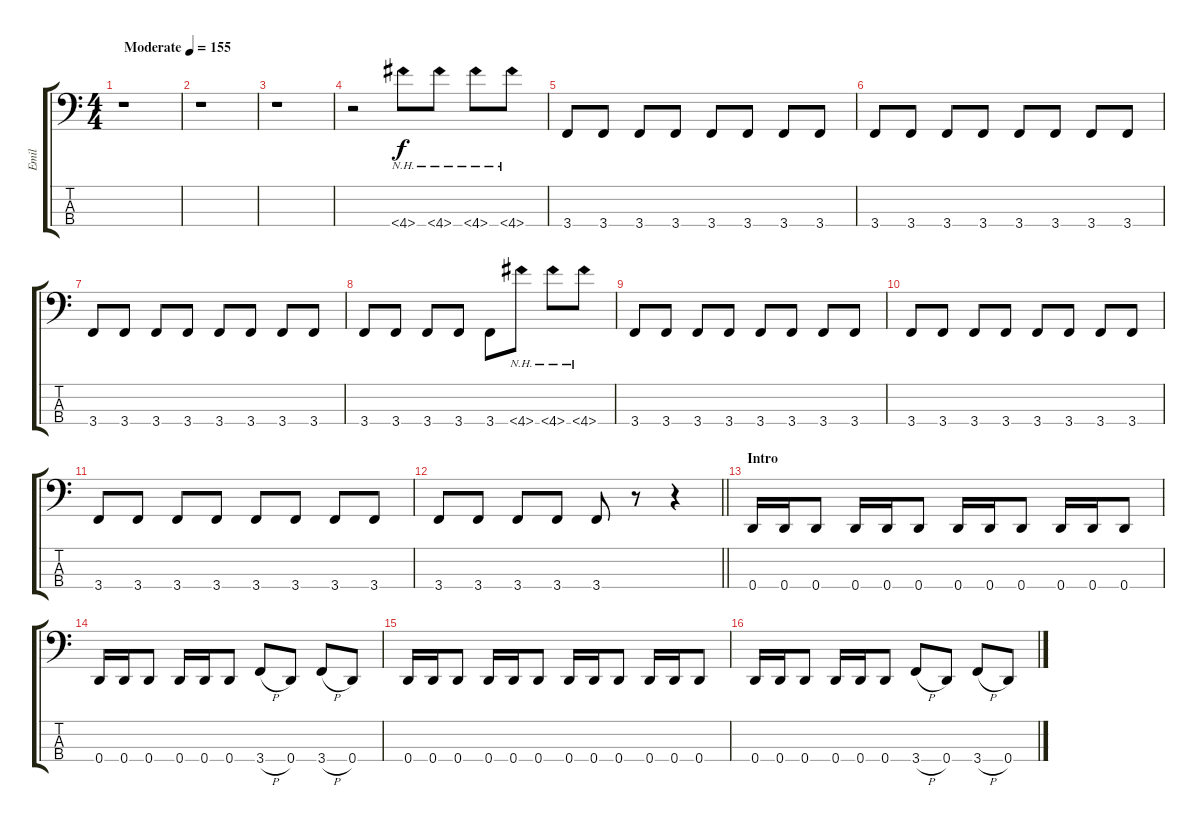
\track ("Emil" "Emil") {instrument electricbassfinger}
\staff {score tabs}
\tuning (G2 D2 A1 D1) {hide}
\ts (4 4)
\tempo (155 "Moderate")
\clef f4
\ks c
r.1{dy f instrument electricbassfinger} |
r.1 |
r.1 |
r.2 4.4{nh}.8 4.4{nh}.8 4.4{nh}.8 4.4{nh}.8 |
3.4.8 3.4.8 3.4.8 3.4.8 3.4.8 3.4.8 3.4.8 3.4.8 |
3.4.8 3.4.8 3.4.8 3.4.8 3.4.8 3.4.8 3.4.8 3.4.8 |
3.4.8 3.4.8 3.4.8 3.4.8 3.4.8 3.4.8 3.4.8 3.4.8 |
3.4.8 3.4.8 3.4.8 3.4.8 3.4.8 4.4{nh}.8 4.4{nh}.8 4.4{nh}.8 |
3.4.8 3.4.8 3.4.8 3.4.8 3.4.8 3.4.8 3.4.8 3.4.8 |
3.4.8 3.4.8 3.4.8 3.4.8 3.4.8 3.4.8 3.4.8 3.4.8 |
3.4.8 3.4.8 3.4.8 3.4.8 3.4.8 3.4.8 3.4.8 3.4.8 |
\barLineRight lightlight
3.4.8 3.4.8 3.4.8 3.4.8 3.4.8 r.8 r.4 |
\section ("" "Intro")
0.4.16 0.4.16 0.4.8 0.4.16 0.4.16 0.4.8 0.4.16 0.4.16 0.4.8 0.4.16 0.4.16 0.4.8 |
0.4.16 0.4.16 0.4.8 0.4.16 0.4.16 0.4.8 3.4{h}.8 0.4.8 3.4{h}.8 0.4.8 |
0.4.16 0.4.16 0.4.8 0.4.16 0.4.16 0.4.8 0.4.16 0.4.16 0.4.8 0.4.16 0.4.16 0.4.8 |
0.4.16 0.4.16 0.4.8 0.4.16 0.4.16 0.4.8 3.4{h}.8 0.4.8 3.4{h}.8 0.4.8
